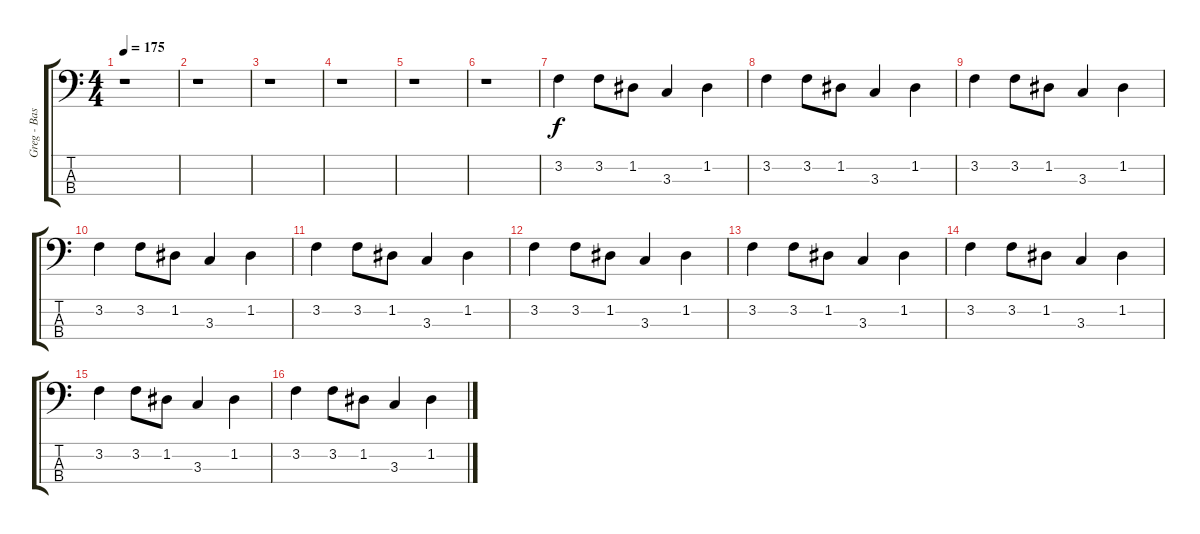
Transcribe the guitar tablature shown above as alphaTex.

\track ("Greg - Bass" "Greg - Bas") {instrument electricbasspick}
\staff {score tabs}
\tuning (G2 D2 A1 E1) {hide}
\ts (4 4)
\tempo 175
\clef f4
\ks c
r.1{dy f} |
r.1 |
r.1 |
r.1 |
r.1 |
r.1 |
3.2.4 3.2.8 1.2.8 3.3.4 1.2.4 |
3.2.4 3.2.8 1.2.8 3.3.4 1.2.4 |
3.2.4 3.2.8 1.2.8 3.3.4 1.2.4 |
3.2.4 3.2.8 1.2.8 3.3.4 1.2.4 |
3.2.4 3.2.8 1.2.8 3.3.4 1.2.4 |
3.2.4 3.2.8 1.2.8 3.3.4 1.2.4 |
3.2.4 3.2.8 1.2.8 3.3.4 1.2.4 |
3.2.4 3.2.8 1.2.8 3.3.4 1.2.4 |
3.2.4 3.2.8 1.2.8 3.3.4 1.2.4 |
3.2.4 3.2.8 1.2.8 3.3.4 1.2.4
